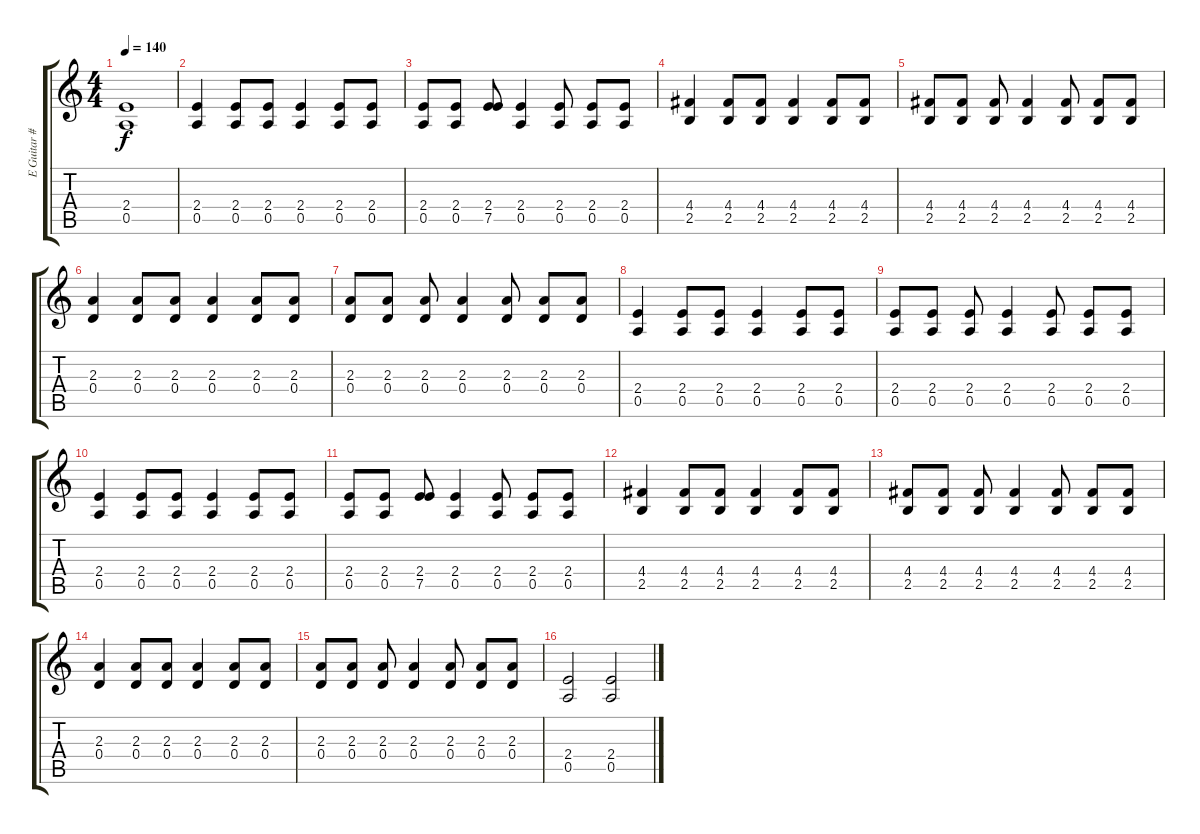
\track ("E Guitar #1" "E Guitar #") {instrument overdrivenguitar}
\staff {score tabs}
\tuning (E4 B3 G3 D3 A2 E2) {hide}
\ts (4 4)
\tempo 140
\clef g2
\ks c
(2.4{t} 0.5{t}).1{dy f} |
(2.4 0.5).4 (2.4 0.5).8 (2.4 0.5).8 (2.4 0.5).4 (2.4 0.5).8 (2.4 0.5).8 |
(2.4 0.5).8 (2.4 0.5).8 (2.4 7.5).8 (2.4 0.5).4 (2.4 0.5).8 (2.4 0.5).8 (2.4 0.5).8 |
(4.4 2.5).4 (4.4 2.5).8 (4.4 2.5).8 (4.4 2.5).4 (4.4 2.5).8 (4.4 2.5).8 |
(4.4 2.5).8 (4.4 2.5).8 (4.4 2.5).8 (4.4 2.5).4 (4.4 2.5).8 (4.4 2.5).8 (4.4 2.5).8 |
(2.3 0.4).4 (2.3 0.4).8 (2.3 0.4).8 (2.3 0.4).4 (2.3 0.4).8 (2.3 0.4).8 |
(2.3 0.4).8 (2.3 0.4).8 (2.3 0.4).8 (2.3 0.4).4 (2.3 0.4).8 (2.3 0.4).8 (2.3 0.4).8 |
(2.4 0.5).4 (2.4 0.5).8 (2.4 0.5).8 (2.4 0.5).4 (2.4 0.5).8 (2.4 0.5).8 |
(2.4 0.5).8 (2.4 0.5).8 (2.4 0.5).8 (2.4 0.5).4 (2.4 0.5).8 (2.4 0.5).8 (2.4 0.5).8 |
(2.4 0.5).4 (2.4 0.5).8 (2.4 0.5).8 (2.4 0.5).4 (2.4 0.5).8 (2.4 0.5).8 |
(2.4 0.5).8 (2.4 0.5).8 (2.4 7.5).8 (2.4 0.5).4 (2.4 0.5).8 (2.4 0.5).8 (2.4 0.5).8 |
(4.4 2.5).4 (4.4 2.5).8 (4.4 2.5).8 (4.4 2.5).4 (4.4 2.5).8 (4.4 2.5).8 |
(4.4 2.5).8 (4.4 2.5).8 (4.4 2.5).8 (4.4 2.5).4 (4.4 2.5).8 (4.4 2.5).8 (4.4 2.5).8 |
(2.3 0.4).4 (2.3 0.4).8 (2.3 0.4).8 (2.3 0.4).4 (2.3 0.4).8 (2.3 0.4).8 |
(2.3 0.4).8 (2.3 0.4).8 (2.3 0.4).8 (2.3 0.4).4 (2.3 0.4).8 (2.3 0.4).8 (2.3 0.4).8 |
(2.4 0.5).2 (2.4 0.5).2
